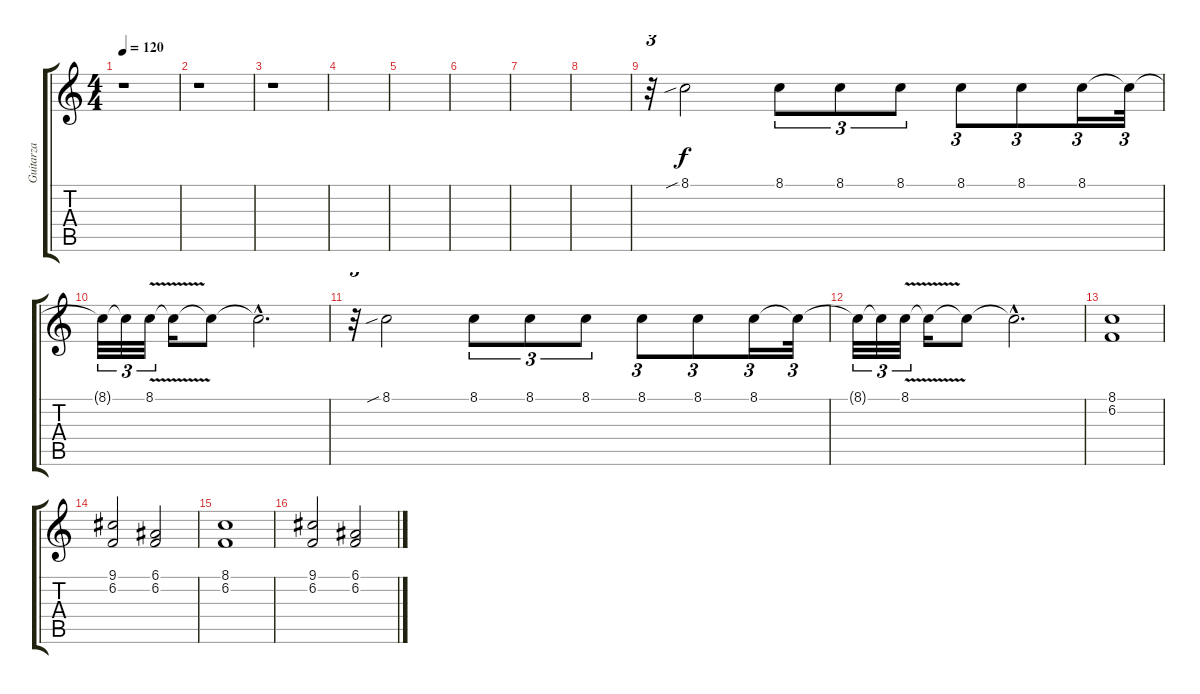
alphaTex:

\track ("Guitarza" "Guitarza") {instrument churchorgan}
\staff {score tabs}
\tuning (E4 B3 G3 D3 A2 E2) {hide}
\ts (4 4)
\tempo 120
\clef g2
\ks c
r.1{dy ff} |
r.1 |
r.1 |
|
|
|
|
|
r.32{tu (3 2)} 8.1{sib}.2{dy f volume 13 instrument overdrivenguitar} 8.1.8{tu (3 2)} 8.1.8{tu (3 2)} 8.1.8{tu (3 2)} 8.1.8{tu (3 2)} 8.1.8{tu (3 2)} 8.1.16{tu (3 2)} 8.1{t}.32{tu (3 2)} |
8.1{t}.32{tu (3 2)} 8.1{t}.32{tu (3 2)} 8.1{v}.32{tu (3 2)} 8.1{t}.16 8.1{t}.8 8.1{hac t}.2{d} |
r.32{tu (3 2)} 8.1{sib}.2{volume 13 instrument overdrivenguitar} 8.1.8{tu (3 2)} 8.1.8{tu (3 2)} 8.1.8{tu (3 2)} 8.1.8{tu (3 2)} 8.1.8{tu (3 2)} 8.1.16{tu (3 2)} 8.1{t}.32{tu (3 2)} |
8.1{t}.32{tu (3 2)} 8.1{t}.32{tu (3 2)} 8.1{v}.32{tu (3 2)} 8.1{t}.16 8.1{t}.8 8.1{hac t}.2{d} |
(8.1 6.2).1{volume 14 instrument churchorgan} |
(9.1 6.2).2 (6.1 6.2).2 |
(8.1 6.2).1 |
(9.1 6.2).2 (6.1 6.2).2
